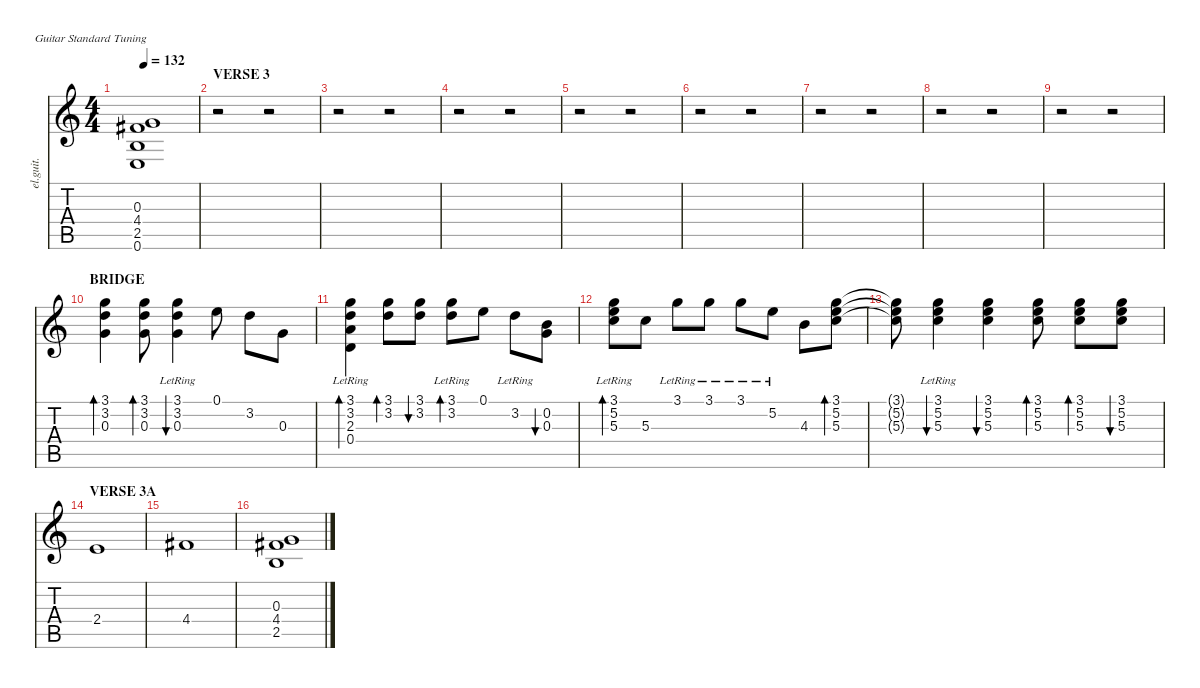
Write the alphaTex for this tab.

\defaultSystemsLayout 4
\hideDynamics
\bracketExtendMode nobrackets
\otherSystemsTrackNameOrientation horizontal
\track ("Gtr.3" "el.guit.") {instrument electricguitarclean}
\staff {score tabs}
\tuning (E4 B3 G3 D3 A2 E2)
\ts (4 4)
\tempo 132
\clef g2
\ks c
(0.3{t} 4.4{t acc #} 2.5{t} 0.6{t}).1{dy f beam Up} |
\section ("" "VERSE 3")
r.2{beam Down} r.2{beam Down} |
r.2{beam Down} r.2{beam Down} |
r.2{beam Down} r.2{beam Down} |
r.2{beam Down} r.2{beam Down} |
r.2{beam Down} r.2{beam Down} |
r.2{beam Down} r.2{beam Down} |
r.2{beam Down} r.2{beam Down} |
r.2{beam Down} r.2{beam Down} |
\section ("" "BRIDGE")
(3.1 3.2 0.3).4{bd 240 dy ff beam Down} (3.1 3.2 0.3).8{bd 60 dy mp beam Down} (3.1 3.2{lr} 0.3).4{bu 60 dy f beam Down} 0.1.8{dy ff beam Down} 3.2.8{dy f beam Down} 0.3.8{dy mp beam Down} |
(3.1 3.2 2.3{lr} 0.4{lr}).4{bd 60 dy f beam Down} (3.1 3.2).8{bd 60 dy mf beam Down} (3.1 3.2).8{bu 60 dy mp beam Down} (3.1 3.2{lr}).8{bd 60 dy f beam Down} 0.1.8{dy mf beam Down} 3.2{lr}.8{dy ff beam Down} (0.2 0.3).8{bu 60 dy mp beam Down} |
(3.1{lr} 5.2{lr} 5.3{lr}).8{bd 60 dy fff beam Down} 5.3.8{dy ff beam Down} 3.1{lr}.8{dy mp beam Down} 3.1{lr}.8{dy mf beam Down} 3.1{lr}.8{dy f beam Down} 5.2{lr}.8{beam Down} 4.3.8{beam Down} (3.1 5.2 5.3).8{bd 60 beam Down} |
(3.1{t} 5.2{t} 5.3{t}).8{beam Down} (3.1{lr} 5.2 5.3).4{bu 30 dy mp beam Down} (3.1 5.2 5.3).4{bu 60 dy f beam Down} (3.1 5.2 5.3).8{bd 30 dy mf beam Down} (3.1 5.2 5.3).8{bd 30 dy mp beam Down} (3.1 5.2 5.3).8{bu 30 dy f beam Down} |
\section ("" "VERSE 3A")
2.4.1{dy ff beam Up} |
4.4{acc #}.1{dy fff beam Up} |
(0.3 4.4{acc #} 2.5).1{dy mp beam Up}
